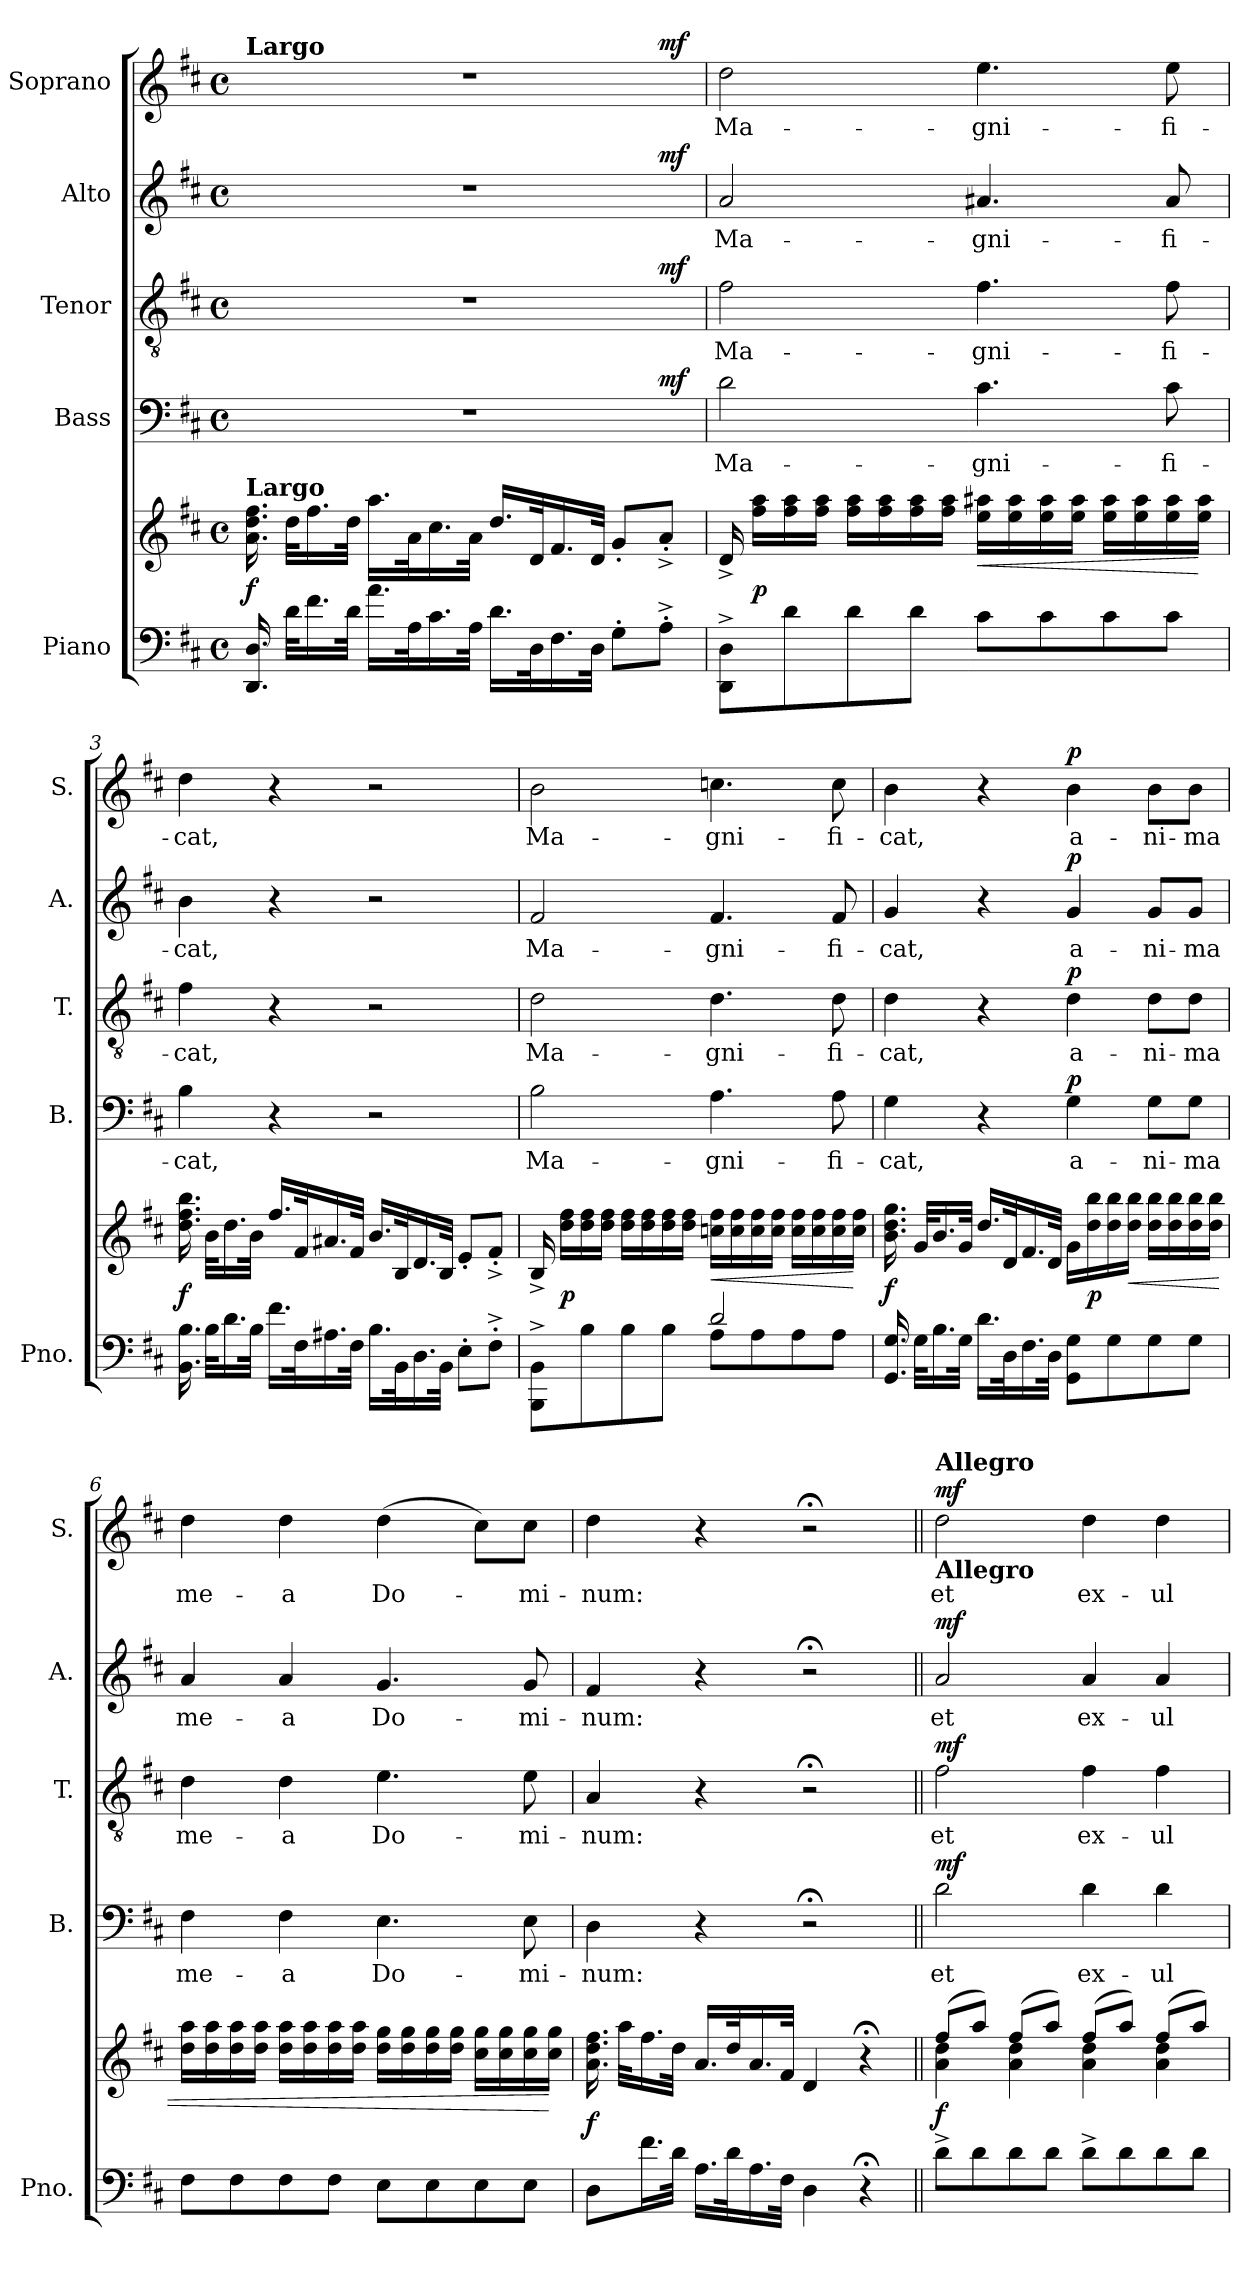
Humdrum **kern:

**kern	**kern	**dynam	**kern	**text	**dynam	**kern	**text	**dynam	**kern	**text	**dynam	**kern	**text	**dynam
*part5	*part5	*part5	*part4	*part4	*part4	*part3	*part3	*part3	*part2	*part2	*part2	*part1	*part1	*part1
*staff6	*staff5	*staff5/6	*staff4	*staff4	*staff4	*staff3	*staff3	*staff3	*staff2	*staff2	*staff2	*staff1	*staff1	*staff1
*I"Piano	*	*	*I"Bass	*	*	*I"Tenor	*	*	*I"Alto	*	*	*I"Soprano	*	*
*I'Pno.	*	*	*I'B.	*	*	*I'T.	*	*	*I'A.	*	*	*I'S.	*	*
!!LO:PB:g=z
*clefF4	*clefG2	*	*clefF4	*	*	*clefGv2	*	*	*clefG2	*	*	*clefG2	*	*
*	*	*	*	*	*	*ITrd7c12	*	*	*	*	*	*	*	*
*k[f#c#]	*k[f#c#]	*	*k[f#c#]	*	*	*k[f#c#]	*	*	*k[f#c#]	*	*	*k[f#c#]	*	*
*D:	*D:	*	*D:	*	*	*D:	*	*	*D:	*	*	*D:	*	*
*M4/4	*M4/4	*	*M4/4	*	*	*M4/4	*	*	*M4/4	*	*	*M4/4	*	*
*met(c)	*met(c)	*	*met(c)	*	*	*met(c)	*	*	*met(c)	*	*	*met(c)	*	*
*MM50	*MM50	*	*MM50	*	*	*MM50	*	*	*MM50	*	*	*MM50	*	*
=1	=1	=1	=1	=1	=1	=1	=1	=1	=1	=1	=1	=1	=1	=1
*	*	*	*^	*	*	*^	*	*	*^	*	*	*^	*	*
!	!	!	!	!	!	!	!	!	!	!	!	!	!	!	!LO:TX:a:B:t=Largo	!	!	!
!	!LO:TX:a:B:t=Largo	!	!	!	!	!	!	!	!	!	!	!	!	!	!	!	!	!
16.DDi/ 16.Di	16.ai\ 16.ddi 16.ff#i	f	1r	2..ryy	.	.	1r	2..ryy	.	.	1r	2..ryy	.	.	1r	2..ryy	.	.
32di\KLL	32ddi\KLL	.	.	.	.	.	.	.	.	.	.	.	.	.	.	.	.	.
16.f#i\	16.ff#i\	.	.	.	.	.	.	.	.	.	.	.	.	.	.	.	.	.
32di\JJk	32ddi\JJk	.	.	.	.	.	.	.	.	.	.	.	.	.	.	.	.	.
16.ai\LL	16.aai\LL	.	.	.	.	.	.	.	.	.	.	.	.	.	.	.	.	.
32Ai\k	32ai\k	.	.	.	.	.	.	.	.	.	.	.	.	.	.	.	.	.
16.c#i\	16.cc#i\	.	.	.	.	.	.	.	.	.	.	.	.	.	.	.	.	.
32Ai\JJk	32ai\JJk	.	.	.	.	.	.	.	.	.	.	.	.	.	.	.	.	.
16.di\LL	16.ddi/LL	.	.	.	.	.	.	.	.	.	.	.	.	.	.	.	.	.
32Di\k	32di/k	.	.	.	.	.	.	.	.	.	.	.	.	.	.	.	.	.
16.F#i\	16.f#i/	.	.	.	.	.	.	.	.	.	.	.	.	.	.	.	.	.
32Di\JJk	32di/JJk	.	.	.	.	.	.	.	.	.	.	.	.	.	.	.	.	.
8G'i\L	8g'i/L	.	.	.	.	.	.	.	.	.	.	.	.	.	.	.	.	.
8A'^i\J	8a'^i/J	.	.	8ryy	.	mf	.	8ryy	.	mf	.	8ryy	.	mf	.	8ryy	.	mf
*	*	*	*v	*v	*	*	*	*	*	*	*v	*v	*	*	*v	*v	*	*
*	*	*	*	*	*	*v	*v	*	*	*	*	*	*	*	*
=2	=2	=2	=2	=2	=2	=2	=2	=2	=2	=2	=2	=2	=2	=2
*	*	*	*^	*	*	*^	*	*	*^	*	*	*^	*	*
!	!	!	!	!	!LO:LY:b:color=#000000	!	!	!	!	!	!	!	!	!	!	!	!	!
*	*	*	*v	*v	*	*	*	*	*	*	*v	*v	*	*	*v	*v	*	*
*	*	*	*	*	*	*v	*v	*	*	*	*	*	*	*	*
*	*	*	*^	*	*	*^	*	*	*^	*	*	*^	*	*
!	!	!	!	!	!	!	!	!	!LO:LY:b:color=#000000	!	!	!	!	!	!	!	!	!
*	*	*	*v	*v	*	*	*	*	*	*	*v	*v	*	*	*v	*v	*	*
*	*	*	*	*	*	*v	*v	*	*	*	*	*	*	*	*
*	*	*	*^	*	*	*^	*	*	*^	*	*	*^	*	*
!	!	!	!	!	!	!	!	!	!	!	!	!	!LO:LY:b:color=#000000	!	!	!	!	!
*	*	*	*v	*v	*	*	*	*	*	*	*v	*v	*	*	*v	*v	*	*
*	*	*	*	*	*	*v	*v	*	*	*	*	*	*	*	*
*	*	*	*^	*	*	*^	*	*	*^	*	*	*^	*	*
!	!	!	!	!	!	!	!	!	!	!	!	!	!	!	!	!	!LO:LY:b:color=#000000	!
*	*	*	*v	*v	*	*	*	*	*	*	*v	*v	*	*	*v	*v	*	*
*	*	*	*	*	*	*v	*v	*	*	*	*	*	*	*	*
8DDi\^ 8Di^L	16d^i/	.	2di\	Ma-	.	2F#i\	Ma-	.	2ai/	Ma-	.	2ddi\	Ma-	.
.	16ff#i\ 16aaiLL	p	.	.	.	.	.	.	.	.	.	.	.	.
8di\	16ff#i\ 16aai	.	.	.	.	.	.	.	.	.	.	.	.	.
.	16ff#i\ 16aaiJJ	.	.	.	.	.	.	.	.	.	.	.	.	.
8di\	16ff#i\ 16aaiLL	.	.	.	.	.	.	.	.	.	.	.	.	.
.	16ff#i\ 16aai	.	.	.	.	.	.	.	.	.	.	.	.	.
8di\J	16ff#i\ 16aai	.	.	.	.	.	.	.	.	.	.	.	.	.
.	16ff#i\ 16aaiJJ	.	.	.	.	.	.	.	.	.	.	.	.	.
!	!	!LO:HP:b	!	!	!	!	!	!	!	!	!	!	!	!
!	!	!	!	!LO:LY:b:color=#000000	!	!	!	!	!	!	!	!	!	!
!	!	!	!	!	!	!	!LO:LY:b:color=#000000	!	!	!	!	!	!	!
!	!	!	!	!	!	!	!	!	!	!LO:LY:b:color=#000000	!	!	!	!
!	!	!	!	!	!	!	!	!	!	!	!	!	!LO:LY:b:color=#000000	!
8c#i\L	16eei\ 16aa#XiLL	<	4.c#i\	-gni-	.	4.F#i\	-gni-	.	4.a#Xi/	-gni-	.	4.eei\	-gni-	.
.	16eei\ 16aa#i	.	.	.	.	.	.	.	.	.	.	.	.	.
8c#i\	16eei\ 16aa#i	.	.	.	.	.	.	.	.	.	.	.	.	.
.	16eei\ 16aa#iJJ	.	.	.	.	.	.	.	.	.	.	.	.	.
8c#i\	16eei\ 16aa#iLL	.	.	.	.	.	.	.	.	.	.	.	.	.
.	16eei\ 16aa#i	.	.	.	.	.	.	.	.	.	.	.	.	.
!	!	!	!	!LO:LY:b:color=#000000	!	!	!	!	!	!	!	!	!	!
!	!	!	!	!	!	!	!LO:LY:b:color=#000000	!	!	!	!	!	!	!
!	!	!	!	!	!	!	!	!	!	!LO:LY:b:color=#000000	!	!	!	!
!	!	!	!	!	!	!	!	!	!	!	!	!	!LO:LY:b:color=#000000	!
8c#i\J	16eei\ 16aa#i	.	8c#i\	-fi-	.	8F#i\	-fi-	.	8a#i/	-fi-	.	8eei\	-fi-	.
.	16eei\ 16aa#iJJ	[	.	.	.	.	.	.	.	.	.	.	.	.
=3	=3	=3	=3	=3	=3	=3	=3	=3	=3	=3	=3	=3	=3	=3
!	!	!	!	!LO:LY:b:color=#000000	!	!	!	!	!	!	!	!	!	!
!	!	!	!	!	!	!	!LO:LY:b:color=#000000	!	!	!	!	!	!	!
!	!	!	!	!	!	!	!	!	!	!LO:LY:b:color=#000000	!	!	!	!
!	!	!	!	!	!	!	!	!	!	!	!	!	!LO:LY:b:color=#000000	!
16.BBi\ 16.Bi	16.ddi\ 16.ff#i 16.bbi	f	4Bi\	-cat,	.	4F#i\	-cat,	.	4bi\	-cat,	.	4ddi\	-cat,	.
32Bi\KLL	32bi\KLL	.	.	.	.	.	.	.	.	.	.	.	.	.
16.di\	16.ddi\	.	.	.	.	.	.	.	.	.	.	.	.	.
32Bi\JJk	32bi\JJk	.	.	.	.	.	.	.	.	.	.	.	.	.
16.f#i\LL	16.ff#i/LL	.	4r	.	.	4r	.	.	4r	.	.	4r	.	.
32F#i\k	32f#i/k	.	.	.	.	.	.	.	.	.	.	.	.	.
16.A#Xi\	16.a#Xi/	.	.	.	.	.	.	.	.	.	.	.	.	.
32F#i\JJk	32f#i/JJk	.	.	.	.	.	.	.	.	.	.	.	.	.
16.Bi\LL	16.bi/LL	.	2r	.	.	2r	.	.	2r	.	.	2r	.	.
32BBi\k	32Bi/k	.	.	.	.	.	.	.	.	.	.	.	.	.
16.Di\	16.di/	.	.	.	.	.	.	.	.	.	.	.	.	.
32BBi\JJk	32Bi/JJk	.	.	.	.	.	.	.	.	.	.	.	.	.
8E'i\L	8e'i/L	.	.	.	.	.	.	.	.	.	.	.	.	.
8F#'^i\J	8f#'^i/J	.	.	.	.	.	.	.	.	.	.	.	.	.
!!LO:LB:g=z
=4	=4	=4	=4	=4	=4	=4	=4	=4	=4	=4	=4	=4	=4	=4
*^	*	*	*	*	*	*	*	*	*	*	*	*	*	*
!	!	!	!	!	!LO:LY:b:color=#000000	!	!	!	!	!	!	!	!	!	!
!	!	!	!	!	!	!	!	!LO:LY:b:color=#000000	!	!	!	!	!	!	!
!	!	!	!	!	!	!	!	!	!	!	!LO:LY:b:color=#000000	!	!	!	!
!	!	!	!	!	!	!	!	!	!	!	!	!	!	!LO:LY:b:color=#000000	!
8BBBi\^ 8BBi^L	2ryy	16B^i/	.	2Bi\	Ma-	.	2Di\	Ma-	.	2f#i/	Ma-	.	2bi\	Ma-	.
.	.	16ddi\ 16ff#iLL	p	.	.	.	.	.	.	.	.	.	.	.	.
8Bi\	.	16ddi\ 16ff#i	.	.	.	.	.	.	.	.	.	.	.	.	.
.	.	16ddi\ 16ff#iJJ	.	.	.	.	.	.	.	.	.	.	.	.	.
8Bi\	.	16ddi\ 16ff#iLL	.	.	.	.	.	.	.	.	.	.	.	.	.
.	.	16ddi\ 16ff#i	.	.	.	.	.	.	.	.	.	.	.	.	.
8Bi\J	.	16ddi\ 16ff#i	.	.	.	.	.	.	.	.	.	.	.	.	.
.	.	16ddi\ 16ff#iJJ	.	.	.	.	.	.	.	.	.	.	.	.	.
!	!	!	!LO:HP:b	!	!	!	!	!	!	!	!	!	!	!	!
!	!	!	!	!	!LO:LY:b:color=#000000	!	!	!	!	!	!	!	!	!	!
!	!	!	!	!	!	!	!	!LO:LY:b:color=#000000	!	!	!	!	!	!	!
!	!	!	!	!	!	!	!	!	!	!	!LO:LY:b:color=#000000	!	!	!	!
!	!	!	!	!	!	!	!	!	!	!	!	!	!	!LO:LY:b:color=#000000	!
2di/	8Ai\L	16ccni\ 16ff#iLL	<	4.Ai\	-gni-	.	4.Di\	-gni-	.	4.f#i/	-gni-	.	4.ccni\	-gni-	.
.	.	16cci\ 16ff#i	.	.	.	.	.	.	.	.	.	.	.	.	.
.	8Ai\	16cci\ 16ff#i	.	.	.	.	.	.	.	.	.	.	.	.	.
.	.	16cci\ 16ff#iJJ	.	.	.	.	.	.	.	.	.	.	.	.	.
.	8Ai\	16cci\ 16ff#iLL	.	.	.	.	.	.	.	.	.	.	.	.	.
.	.	16cci\ 16ff#i	.	.	.	.	.	.	.	.	.	.	.	.	.
!	!	!	!	!	!LO:LY:b:color=#000000	!	!	!	!	!	!	!	!	!	!
!	!	!	!	!	!	!	!	!LO:LY:b:color=#000000	!	!	!	!	!	!	!
!	!	!	!	!	!	!	!	!	!	!	!LO:LY:b:color=#000000	!	!	!	!
!	!	!	!	!	!	!	!	!	!	!	!	!	!	!LO:LY:b:color=#000000	!
.	8Ai\J	16cci\ 16ff#i	.	8Ai\	-fi-	.	8Di\	-fi-	.	8f#i/	-fi-	.	8cci\	-fi-	.
.	.	16cci\ 16ff#iJJ	[	.	.	.	.	.	.	.	.	.	.	.	.
*v	*v	*	*	*	*	*	*	*	*	*	*	*	*	*	*
=5	=5	=5	=5	=5	=5	=5	=5	=5	=5	=5	=5	=5	=5	=5
!	!	!	!	!LO:LY:b:color=#000000	!	!	!	!	!	!	!	!	!	!
!	!	!	!	!	!	!	!LO:LY:b:color=#000000	!	!	!	!	!	!	!
!	!	!	!	!	!	!	!	!	!	!LO:LY:b:color=#000000	!	!	!	!
!	!	!	!	!	!	!	!	!	!	!	!	!	!LO:LY:b:color=#000000	!
16.GGi/ 16.Gi	16.bi\ 16.ddi 16.ggi	f	4Gi\	-cat,	.	4Di\	-cat,	.	4gi/	-cat,	.	4bi\	-cat,	.
32Gi\KLL	32gi/KLL	.	.	.	.	.	.	.	.	.	.	.	.	.
16.Bi\	16.bi/	.	.	.	.	.	.	.	.	.	.	.	.	.
32Gi\JJk	32gi/JJk	.	.	.	.	.	.	.	.	.	.	.	.	.
16.di\LL	16.ddi/LL	.	4r	.	.	4r	.	.	4r	.	.	4r	.	.
32Di\k	32di/k	.	.	.	.	.	.	.	.	.	.	.	.	.
16.F#i\	16.f#i/	.	.	.	.	.	.	.	.	.	.	.	.	.
32Di\JJk	32di/JJk	.	.	.	.	.	.	.	.	.	.	.	.	.
!	!	!	!	!LO:LY:b:color=#000000	!	!	!	!	!	!	!	!	!	!
!	!	!	!	!	!	!	!LO:LY:b:color=#000000	!	!	!	!	!	!	!
!	!	!	!	!	!	!	!	!	!	!LO:LY:b:color=#000000	!	!	!	!
!	!	!	!	!	!	!	!	!	!	!	!	!	!LO:LY:b:color=#000000	!
8GGi\ 8GiL	16gi\LL	.	4Gi\	a-	p	4Di\	a-	p	4gi/	a-	p	4bi\	a-	p
.	16ddi\ 16bbi	p	.	.	.	.	.	.	.	.	.	.	.	.
8Gi\	16ddi\ 16bbi	.	.	.	.	.	.	.	.	.	.	.	.	.
!	!	!LO:HP:b	!	!	!	!	!	!	!	!	!	!	!	!
.	16ddi\ 16bbiJJ	<	.	.	.	.	.	.	.	.	.	.	.	.
!	!	!	!	!LO:LY:b:color=#000000	!	!	!	!	!	!	!	!	!	!
!	!	!	!	!	!	!	!LO:LY:b:color=#000000	!	!	!	!	!	!	!
!	!	!	!	!	!	!	!	!	!	!LO:LY:b:color=#000000	!	!	!	!
!	!	!	!	!	!	!	!	!	!	!	!	!	!LO:LY:b:color=#000000	!
8Gi\	16ddi\ 16bbiLL	.	8Gi\L	-ni-	.	8Di\L	-ni-	.	8gi/L	-ni-	.	8bi\L	-ni-	.
.	16ddi\ 16bbi	.	.	.	.	.	.	.	.	.	.	.	.	.
!	!	!	!	!LO:LY:b:color=#000000	!	!	!	!	!	!	!	!	!	!
!	!	!	!	!	!	!	!LO:LY:b:color=#000000	!	!	!	!	!	!	!
!	!	!	!	!	!	!	!	!	!	!LO:LY:b:color=#000000	!	!	!	!
!	!	!	!	!	!	!	!	!	!	!	!	!	!LO:LY:b:color=#000000	!
8Gi\J	16ddi\ 16bbi	.	8Gi\J	-ma	.	8Di\J	-ma	.	8gi/J	-ma	.	8bi\J	-ma	.
.	16ddi\ 16bbiJJ	.	.	.	.	.	.	.	.	.	.	.	.	.
!!LO:PB:g=z
=6	=6	=6	=6	=6	=6	=6	=6	=6	=6	=6	=6	=6	=6	=6
!	!	!	!	!LO:LY:b:color=#000000	!	!	!	!	!	!	!	!	!	!
!	!	!	!	!	!	!	!LO:LY:b:color=#000000	!	!	!	!	!	!	!
!	!	!	!	!	!	!	!	!	!	!LO:LY:b:color=#000000	!	!	!	!
!	!	!	!	!	!	!	!	!	!	!	!	!	!LO:LY:b:color=#000000	!
8F#i\L	16ddi\ 16aaiLL	.	4F#i\	me-	.	4Di\	me-	.	4ai/	me-	.	4ddi\	me-	.
.	16ddi\ 16aai	.	.	.	.	.	.	.	.	.	.	.	.	.
8F#i\	16ddi\ 16aai	.	.	.	.	.	.	.	.	.	.	.	.	.
.	16ddi\ 16aaiJJ	.	.	.	.	.	.	.	.	.	.	.	.	.
!	!	!	!	!LO:LY:b:color=#000000	!	!	!	!	!	!	!	!	!	!
!	!	!	!	!	!	!	!LO:LY:b:color=#000000	!	!	!	!	!	!	!
!	!	!	!	!	!	!	!	!	!	!LO:LY:b:color=#000000	!	!	!	!
!	!	!	!	!	!	!	!	!	!	!	!	!	!LO:LY:b:color=#000000	!
8F#i\	16ddi\ 16aaiLL	.	4F#i\	-a	.	4Di\	-a	.	4ai/	-a	.	4ddi\	-a	.
.	16ddi\ 16aai	.	.	.	.	.	.	.	.	.	.	.	.	.
8F#i\J	16ddi\ 16aai	.	.	.	.	.	.	.	.	.	.	.	.	.
.	16ddi\ 16aaiJJ	.	.	.	.	.	.	.	.	.	.	.	.	.
!	!	!	!	!LO:LY:b:color=#000000	!	!	!	!	!	!	!	!	!	!
!	!	!	!	!	!	!	!LO:LY:b:color=#000000	!	!	!	!	!	!	!
!	!	!	!	!	!	!	!	!	!	!LO:LY:b:color=#000000	!	!	!	!
!	!	!	!	!	!	!	!	!	!	!	!	!	!LO:LY:b:color=#000000	!
8Ei\L	16ddi\ 16ggiLL	.	4.Ei\	Do-	.	4.Ei\	Do-	.	4.gi/	Do-	.	(4ddi\	Do-	.
.	16ddi\ 16ggi	.	.	.	.	.	.	.	.	.	.	.	.	.
8Ei\	16ddi\ 16ggi	.	.	.	.	.	.	.	.	.	.	.	.	.
.	16ddi\ 16ggiJJ	.	.	.	.	.	.	.	.	.	.	.	.	.
8Ei\	16cc#i\ 16ggiLL	.	.	.	.	.	.	.	.	.	.	8cc#i\L)	.	.
.	16cc#i\ 16ggi	.	.	.	.	.	.	.	.	.	.	.	.	.
!	!	!	!	!LO:LY:b:color=#000000	!	!	!	!	!	!	!	!	!	!
!	!	!	!	!	!	!	!LO:LY:b:color=#000000	!	!	!	!	!	!	!
!	!	!	!	!	!	!	!	!	!	!LO:LY:b:color=#000000	!	!	!	!
!	!	!	!	!	!	!	!	!	!	!	!	!	!LO:LY:b:color=#000000	!
8Ei\J	16cc#i\ 16ggi	.	8Ei\	-mi-	.	8Ei\	-mi-	.	8gi/	-mi-	.	8cc#i\J	-mi-	.
.	16cc#i\ 16ggiJJ	[	.	.	.	.	.	.	.	.	.	.	.	.
=7	=7	=7	=7	=7	=7	=7	=7	=7	=7	=7	=7	=7	=7	=7
!	!	!	!	!LO:LY:b:color=#000000	!	!	!	!	!	!	!	!	!	!
!	!	!	!	!	!	!	!LO:LY:b:color=#000000	!	!	!	!	!	!	!
!	!	!	!	!	!	!	!	!	!	!LO:LY:b:color=#000000	!	!	!	!
!	!	!	!	!	!	!	!	!	!	!	!	!	!LO:LY:b:color=#000000	!
8Di\L	16.ai\ 16.ddi 16.ff#i	f	4Di\	-num:	.	4AAi/	-num:	.	4f#i/	-num:	.	4ddi\	-num:	.
.	32aai\KLL	.	.	.	.	.	.	.	.	.	.	.	.	.
16.f#i\L	16.ff#i\	.	.	.	.	.	.	.	.	.	.	.	.	.
32di\JJk	32ddi\JJk	.	.	.	.	.	.	.	.	.	.	.	.	.
16.Ai\LL	16.ai/LL	.	4r	.	.	4r	.	.	4r	.	.	4r	.	.
32di\k	32ddi/k	.	.	.	.	.	.	.	.	.	.	.	.	.
16.Ai\	16.ai/	.	.	.	.	.	.	.	.	.	.	.	.	.
32F#i\JJk	32f#i/JJk	.	.	.	.	.	.	.	.	.	.	.	.	.
4Di\	4di/	.	2r;	.	.	2r;	.	.	2r;	.	.	2r;	.	.
4r;	4r;	.	.	.	.	.	.	.	.	.	.	.	.	.
=8||	=8||	=8||	=8||	=8||	=8||	=8||	=8||	=8||	=8||	=8||	=8||	=8||	=8||	=8||
*	*^	*	*	*	*	*	*	*	*	*	*	*	*	*
!	!	!	!	!	!LO:LY:b:color=#000000	!	!	!	!	!	!	!	!	!	!
!	!	!	!	!	!	!	!	!LO:LY:b:color=#000000	!	!	!	!	!	!	!
!	!	!	!	!	!	!	!	!	!	!	!LO:LY:b:color=#000000	!	!	!	!
*	*v	*v	*	*	*	*	*	*	*	*	*	*	*	*	*
*	*	*	*	*	*	*	*	*	*	*	*	*MM120	*	*
*	*^	*	*	*	*	*	*	*	*	*	*	*	*	*
!	!	!	!	!	!	!	!	!	!	!	!	!	!LO:TX:a:B:t=Allegro	!	!
!	!	!	!	!	!	!	!	!	!	!	!	!	!LO:TX:b:B:t=Allegro	!	!
!	!	!	!	!	!	!	!	!	!	!	!	!	!	!LO:LY:b:color=#000000	!
8d^i\L	(8ff#i/L	4ai\ 4ddi	f	2di\	et	mf	2F#i\	et	mf	2ai/	et	mf	2ddi\	et	mf
8di\	8aai/J)	.	.	.	.	.	.	.	.	.	.	.	.	.	.
8di\	(8ff#i/L	4ai\ 4ddi	.	.	.	.	.	.	.	.	.	.	.	.	.
8di\J	8aai/J)	.	.	.	.	.	.	.	.	.	.	.	.	.	.
!	!	!	!	!	!LO:LY:b:color=#000000	!	!	!	!	!	!	!	!	!	!
!	!	!	!	!	!	!	!	!LO:LY:b:color=#000000	!	!	!	!	!	!	!
!	!	!	!	!	!	!	!	!	!	!	!LO:LY:b:color=#000000	!	!	!	!
!	!	!	!	!	!	!	!	!	!	!	!	!	!	!LO:LY:b:color=#000000	!
8d^i\L	(8ff#i/L	4ai\ 4ddi	.	4di\	ex-	.	4F#i\	ex-	.	4ai/	ex-	.	4ddi\	ex-	.
8di\	8aai/J)	.	.	.	.	.	.	.	.	.	.	.	.	.	.
!	!	!	!	!	!LO:LY:b:color=#000000	!	!	!	!	!	!	!	!	!	!
!	!	!	!	!	!	!	!	!LO:LY:b:color=#000000	!	!	!	!	!	!	!
!	!	!	!	!	!	!	!	!	!	!	!LO:LY:b:color=#000000	!	!	!	!
!	!	!	!	!	!	!	!	!	!	!	!	!	!	!LO:LY:b:color=#000000	!
8di\	(8ff#i/L	4ai\ 4ddi	.	4di\	-ul-	.	4F#i\	-ul-	.	4ai/	-ul-	.	4ddi\	-ul-	.
8di\J	8aai/J)	.	.	.	.	.	.	.	.	.	.	.	.	.	.
*	*v	*v	*	*	*	*	*	*	*	*	*	*	*	*	*
=	=	=	=	=	=	=	=	=	=	=	=	=	=	=
*-	*-	*-	*-	*-	*-	*-	*-	*-	*-	*-	*-	*-	*-	*-
